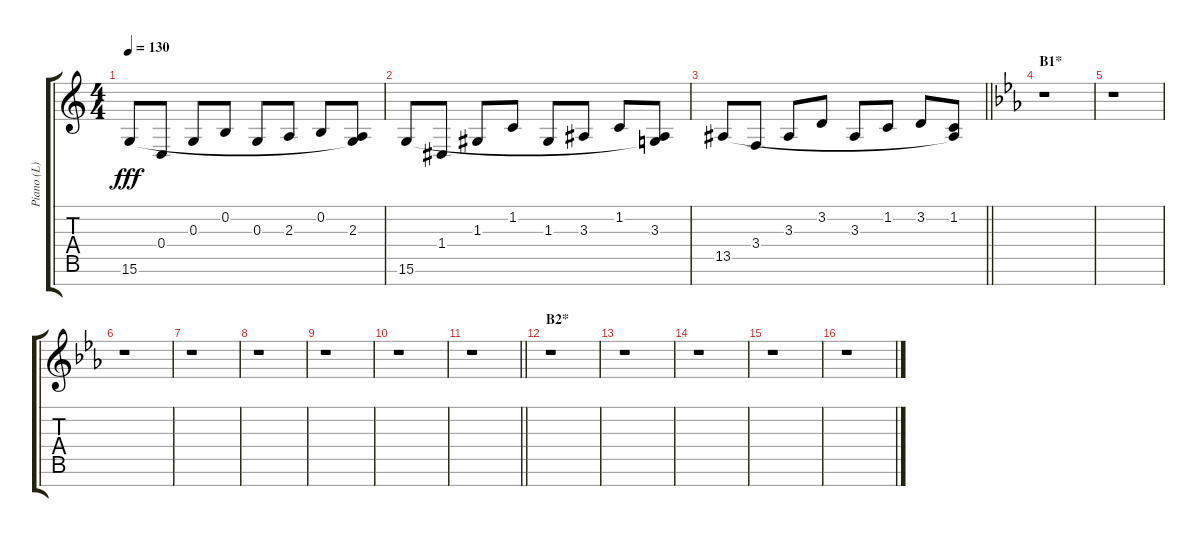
\track ("Piano (L)" "Piano (L)") {instrument acousticgrandpiano}
\staff {score tabs}
\tuning (E4 B3 G3 D3 A2 E2 B1) {hide}
\ts (4 4)
\tempo 130
\clef g2
\ks c
15.6.8{dy fff} 0.4.8 0.3.8 0.2.8 0.3.8 2.3.8 0.2.8 (2.3 15.6{t}).8 |
15.6.8 1.4.8 1.3.8 1.2.8 1.3.8 3.3.8 1.2.8 (3.3 15.6{t}).8 |
\barLineRight lightlight
13.5.8 3.4.8 3.3.8 3.2.8 3.3.8 1.2.8 3.2.8 (1.2 13.5{t}).8 |
\section ("" "B1*")
\ks eb
r.1 |
r.1 |
r.1 |
r.1 |
r.1 |
r.1 |
r.1 |
\barLineRight lightlight
r.1 |
\section ("" "B2*")
r.1 |
r.1 |
r.1 |
r.1 |
r.1
